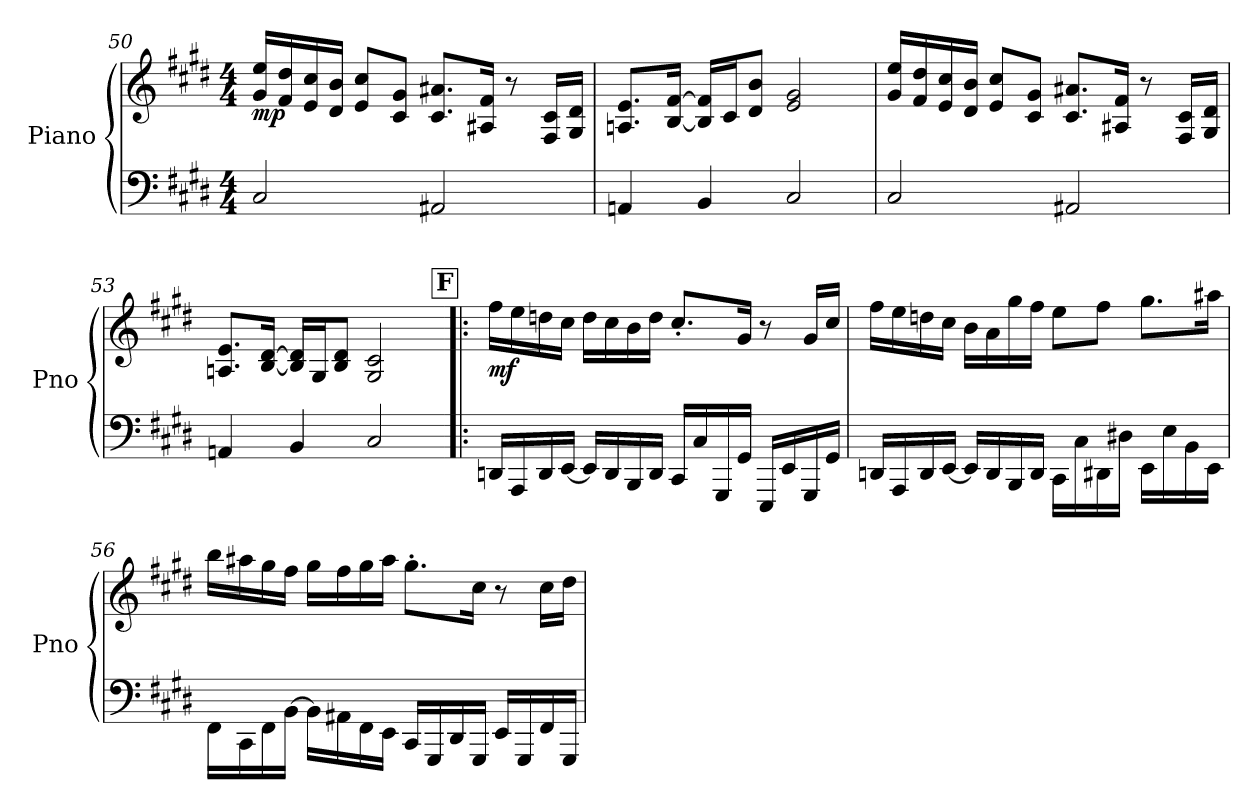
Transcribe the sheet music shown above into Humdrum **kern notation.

**kern	**kern	**dynam
*part1	*part1	*part1
*staff2	*staff1	*staff1/2
*I"Piano	*	*
*I'Pno	*	*
!!LO:LB:g=z
*clefF4	*clefG2	*
*k[f#c#g#d#]	*k[f#c#g#d#]	*
*M4/4	*M4/4	*
=50	=50	=50
!	!	!LO:DY:b
2C#/	16g#/ 16ee/LL	mp
.	16f#/ 16dd#/	.
.	16e/ 16cc#/	.
.	16d#/ 16b/JJ	.
.	8e/ 8cc#/L	.
.	8c#/ 8g#/J	.
2AA#X/	8.c#/ 8.a#X/L	.
.	16A#X/ 16f#/Jk	.
.	8r	.
.	16F#/ 16c#/LL	.
.	16G#/ 16d#/JJ	.
=51	=51	=51
4AAn/	8.An/ 8.e/L	.
.	[16B/ [16f#/Jk	.
4BB/	16B/] 16f#/]LL	.
.	16c#/J	.
.	8d#/ 8b/J	.
2C#/	2e/ 2g#/	.
!!LO:LB:g=z
=52	=52	=52
2C#/	16g#/ 16ee/LL	.
.	16f#/ 16dd#/	.
.	16e/ 16cc#/	.
.	16d#/ 16b/JJ	.
.	8e/ 8cc#/L	.
.	8c#/ 8g#/J	.
2AA#X/	8.c#/ 8.a#X/L	.
.	16A#X/ 16f#/Jk	.
.	8r	.
.	16F#/ 16c#/LL	.
.	16G#/ 16d#/JJ	.
=53	=53	=53
4AAn/	8.An/ 8.e/L	.
.	[16B/ [16d#/Jk	.
4BB/	16B/] 16d#/]LL	.
.	16G#/J	.
.	8B/ 8d#/J	.
2C#/	2G#/ 2c#/	.
!!LO:PB:g=z
!!LO:REH:place=s1:a:B:fs=14:t=F
=54!|:	=54!|:	=54!|:
!	!	!LO:DY:b
16DDn/LL	16ff#\LL	mf
16AAA/	16ee\	.
16DD/	16ddn\	.
[16EE/JJ	16cc#\JJ	.
16EE/LL]	16dd\LL	.
16DD/	16cc#\	.
16BBB/	16b\	.
16DD/JJ	16dd\JJ	.
16CC#/LL	8.cc#'/L	.
16C#/	.	.
16GGG#/	.	.
16GG#/JJ	16g#/Jk	.
16EEE/LL	8r	.
16EE/	.	.
16GGG#/	16g#/LL	.
16GG#/JJ	16cc#/JJ	.
=55	=55	=55
16DDn/LL	16ff#\LL	.
16AAA/	16ee\	.
16DD/	16ddn\	.
[16EE/JJ	16cc#\JJ	.
16EE/LL]	16b\LL	.
16DD/	16a\	.
16BBB/	16gg#\	.
16DD/JJ	16ff#\JJ	.
16CC#\LL	8ee\L	.
16C#\	.	.
16DD#X\	8ff#\J	.
16D#X\JJ	.	.
16EE\LL	8.gg#\L	.
16E\	.	.
16BB\	.	.
16EE\JJ	16aa#X\Jk	.
!!LO:LB:g=z
=56	=56	=56
16FF#\LL	16bb\LL	.
16CC#\	16aa#X\	.
16FF#\	16gg#\	.
[16BB\JJ	16ff#\JJ	.
16BB\LL]	16gg#\LL	.
16AA#X\	16ff#\	.
16FF#\	16gg#\	.
16EE\JJ	16aa#\JJ	.
16CC#/LL	8.gg#'\L	.
16GGG#/	.	.
16DD#/	.	.
16GGG#/JJ	16cc#\Jk	.
16EE/LL	8r	.
16GGG#/	.	.
16FF#/	16cc#\LL	.
16GGG#/JJ	16dd#\JJ	.
=	=	=
*-	*-	*-
